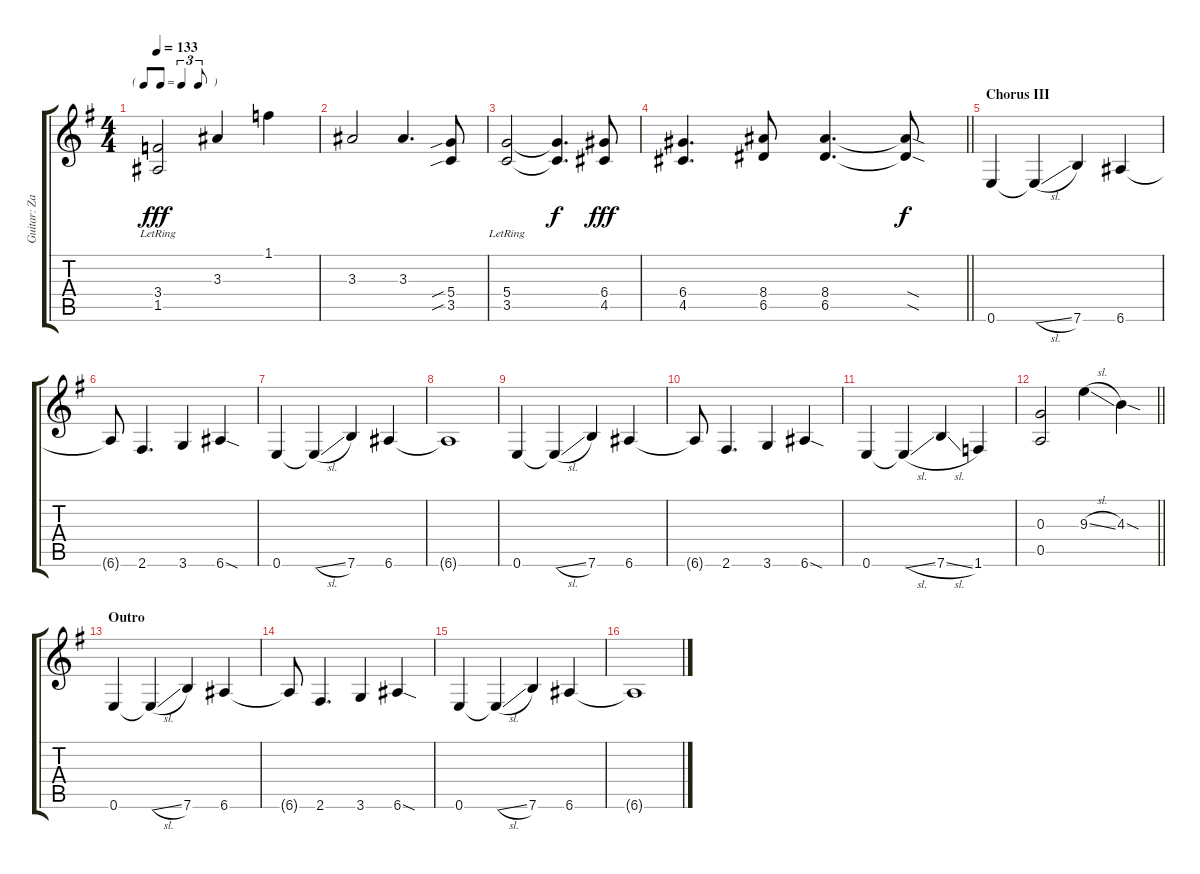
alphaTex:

\track ("Guitar: Zakk" "Guitar: Za") {instrument overdrivenguitar}
\staff {score tabs}
\tuning (E4 B3 G3 D3 A2 E2) {hide}
\ts (4 4)
\tf triplet8th
\tempo 133
\clef g2
\ks g
(3.4{lr} 1.5).2{dy fff} 3.3.4 1.1.4 |
3.3.2 3.3.4{d} (5.4{sib} 3.5{sib}).8 |
(5.4{lr} 3.5).2 (5.4{t} 3.5{t}).4{d dy f} (6.4 4.5).8{dy fff} |
\barLineRight lightlight
(6.4 4.5).4{d} (8.4 6.5).8 (8.4 6.5).4{d} (8.4{sod t} 6.5{sod t}).8{dy f} |
\section ("" "Chorus III")
0.6.4 0.6{sl t}.4 7.6.4 6.6.4 |
6.6{t}.8 2.6.4{d} 3.6.4 6.6{sod}.4 |
0.6.4 0.6{sl t}.4 7.6.4 6.6.4 |
6.6{t}.1 |
0.6.4 0.6{sl t}.4 7.6.4 6.6.4 |
6.6{t}.8 2.6.4{d} 3.6.4 6.6{sod}.4 |
0.6.4 0.6{sl t}.4 7.6{sl}.4 1.6.4 |
\barLineRight lightlight
(0.3 0.5).2 9.3{sl}.4 4.3{sod}.4 |
\section ("" "Outro")
0.6.4 0.6{sl t}.4 7.6.4 6.6.4 |
6.6{t}.8 2.6.4{d} 3.6.4 6.6{sod}.4 |
0.6.4 0.6{sl t}.4 7.6.4 6.6.4 |
6.6{t}.1
